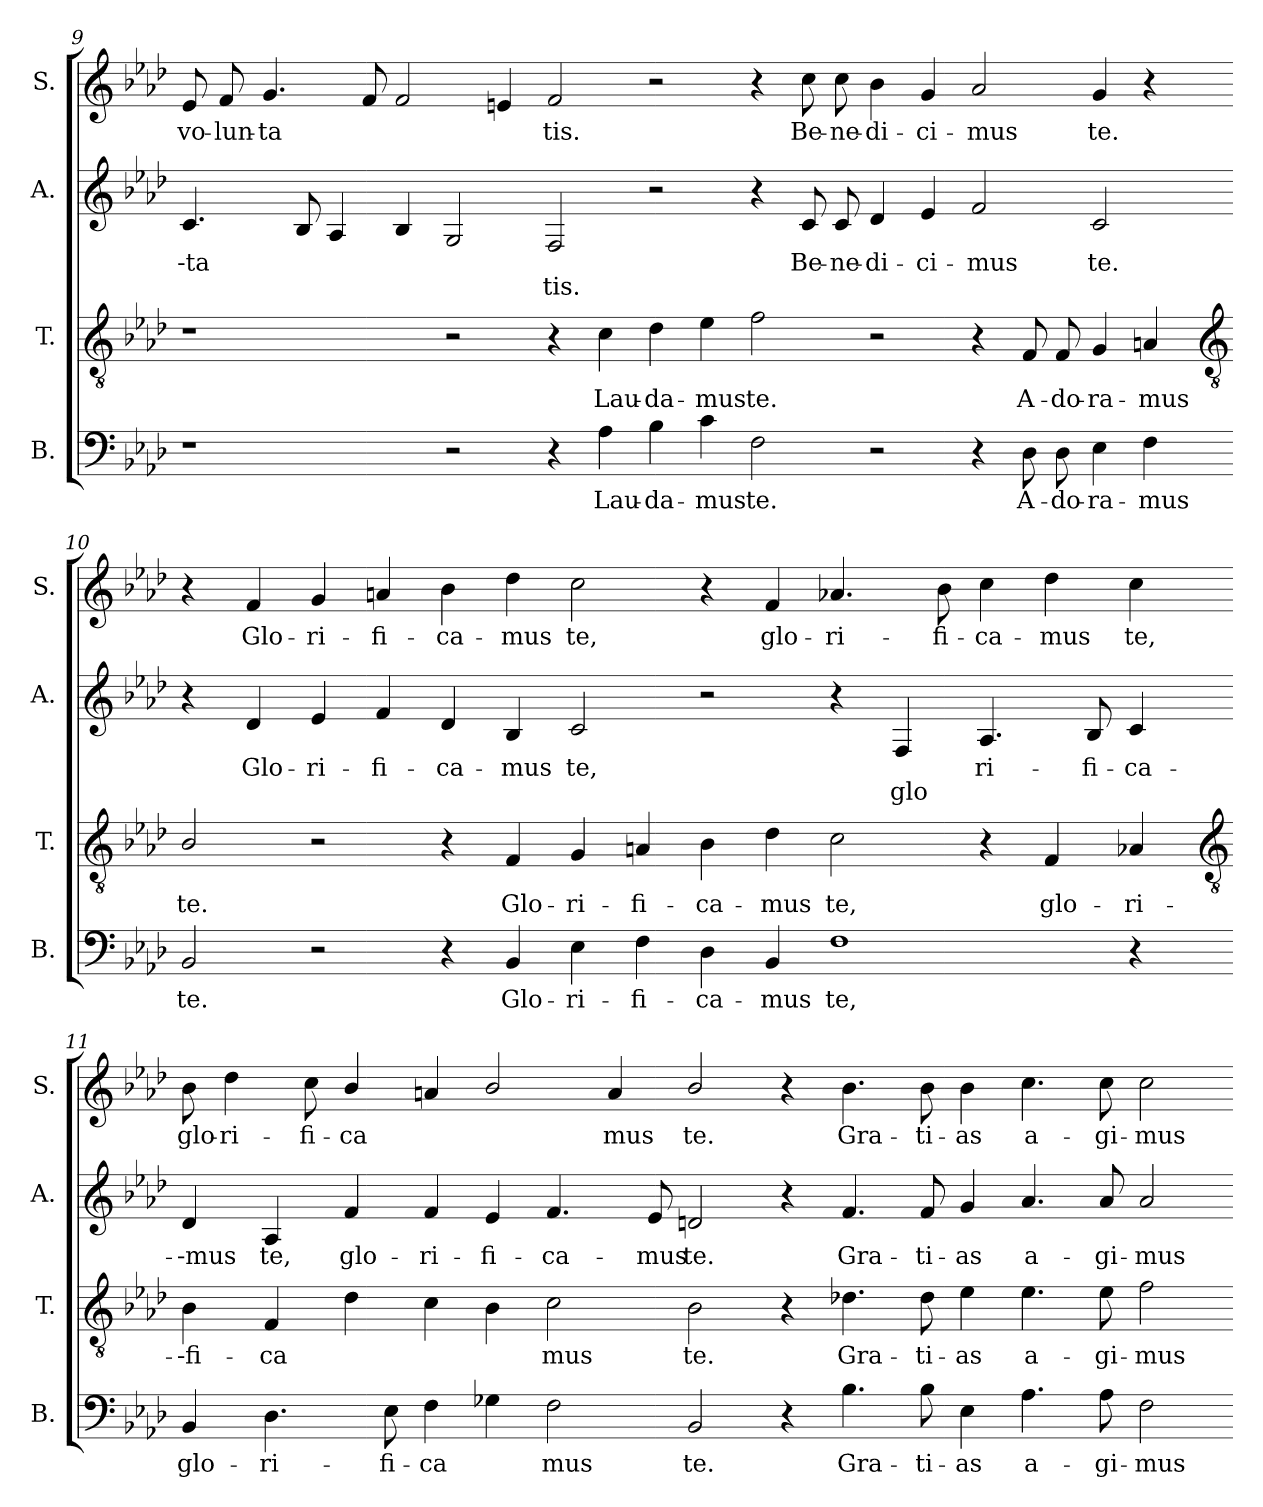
**kern	**text	**kern	**text	**kern	**text	**text	**kern	**text
*part4	*part4	*part3	*part3	*part2	*part2	*part2	*part1	*part1
*staff4	*staff4	*staff3	*staff3	*staff2	*staff2	*staff2	*staff1	*staff1
*I"B.	*	*I"T.	*	*I"A.	*	*	*I"S.	*
*I'B.	*	*I'T.	*	*I'A.	*	*	*I'S.	*
!!LO:LB:g=z
*clefF4	*	*clefGv2	*	*clefG2	*	*	*clefG2	*
*k[b-e-a-d-]	*	*k[b-e-a-d-]	*	*k[b-e-a-d-]	*	*	*k[b-e-a-d-]	*
*A-:	*	*A-:	*	*A-:	*	*	*A-:	*
=9	=9	=9	=9	=9	=9	=9	=9	=9
!	!	!	!	!	!LO:LY:b	!	!	!LO:LY:b
1r	.	1r	.	4.c	--ta	.	8e-	vo-
!	!	!	!	!	!	!	!	!LO:LY:b
.	.	.	.	.	.	.	8f	-lun-
!	!	!	!	!	!	!	!	!LO:LY:b
.	.	.	.	.	.	.	4.g	-ta
.	.	.	.	8B-	.	.	.	.
.	.	.	.	4A-	.	.	.	.
.	.	.	.	.	.	.	8f	.
.	.	.	.	4B-	.	.	2f	.
2r	.	2r	.	2G	.	.	.	.
.	.	.	.	.	.	.	4en	.
!	!	!	!	!	!	!LO:LY:b	!	!LO:LY:b
4r	.	4r	.	2F	.	tis.	2f	tis.
!	!LO:LY:b	!	!LO:LY:b	!	!	!	!	!
4A-	Lau-	4c	Lau-	.	.	.	.	.
!	!LO:LY:b	!	!LO:LY:b	!	!	!	!	!
4B-	-da-	4d-	-da-	2r	.	.	2r	.
!	!LO:LY:b	!	!LO:LY:b	!	!	!	!	!
4c	-mus	4e-	-mus	.	.	.	.	.
!	!LO:LY:b	!	!LO:LY:b	!	!	!	!	!
2F	te.	2f	te.	4r	.	.	4r	.
!	!	!	!	!	!LO:LY:b	!	!	!LO:LY:b
.	.	.	.	8c	Be-	.	8cc	Be-
!	!	!	!	!	!LO:LY:b	!	!	!LO:LY:b
.	.	.	.	8c	-ne-	.	8cc	-ne-
!	!	!	!	!	!LO:LY:b	!	!	!LO:LY:b
2r	.	2r	.	4d-	-di-	.	4b-	-di-
!	!	!	!	!	!LO:LY:b	!	!	!LO:LY:b
.	.	.	.	4e-	-ci-	.	4g	-ci-
!	!	!	!	!	!LO:LY:b	!	!	!LO:LY:b
4r	.	4r	.	2f	-mus	.	2a-	-mus
!	!LO:LY:b	!	!LO:LY:b	!	!	!	!	!
8D-	A-	8F	A-	.	.	.	.	.
!	!LO:LY:b	!	!LO:LY:b	!	!	!	!	!
8D-	-do-	8F	-do-	.	.	.	.	.
!	!LO:LY:b	!	!LO:LY:b	!	!LO:LY:b	!	!	!LO:LY:b
4E-	-ra-	4G	-ra-	2c	te.	.	4g	te.
!	!LO:LY:b	!	!LO:LY:b	!	!	!	!	!
4F	-mus	4An	-mus	.	.	.	4r	.
!!LO:LB:g=z
=10-	=10-	=10-	=10-	=10-	=10-	=10-	=10-	=10-
*	*	*clefGv2	*	*	*	*	*	*
!	!LO:LY:b	!	!LO:LY:b	!	!	!	!	!
2BB-	te.	2B-/	te.	4r	.	.	4r	.
!	!	!	!	!	!LO:LY:b	!	!	!LO:LY:b
.	.	.	.	4d-	Glo-	.	4f	Glo-
!	!	!	!	!	!LO:LY:b	!	!	!LO:LY:b
2r	.	2r	.	4e-	-ri-	.	4g	-ri-
!	!	!	!	!	!LO:LY:b	!	!	!LO:LY:b
.	.	.	.	4f	-fi-	.	4an	-fi-
!	!	!	!	!	!LO:LY:b	!	!	!LO:LY:b
4r	.	4r	.	4d-	-ca-	.	4b-	-ca-
!	!LO:LY:b	!	!LO:LY:b	!	!LO:LY:b	!	!	!LO:LY:b
4BB-	Glo-	4F	Glo-	4B-	-mus	.	4dd-	-mus
!	!LO:LY:b	!	!LO:LY:b	!	!LO:LY:b	!	!	!LO:LY:b
4E-	-ri-	4G	-ri-	2c	te,	.	2cc	te,
!	!LO:LY:b	!	!LO:LY:b	!	!	!	!	!
4F	-fi-	4An	-fi-	.	.	.	.	.
!	!LO:LY:b	!	!LO:LY:b	!	!	!	!	!
4D-	-ca-	4B-	-ca-	2r	.	.	4r	.
!	!LO:LY:b	!	!LO:LY:b	!	!	!	!	!LO:LY:b
4BB-	-mus	4d-	-mus	.	.	.	4f	glo-
!	!LO:LY:b	!	!LO:LY:b	!	!	!	!	!LO:LY:b
1F	te,	2c	te,	4r	.	.	4.a-X	-ri-
!	!	!	!	!	!	!LO:LY:b	!	!
.	.	.	.	4F	.	glo	.	.
!	!	!	!	!	!	!	!	!LO:LY:b
.	.	.	.	.	.	.	8b-	-fi-
!	!	!	!	!	!LO:LY:b	!	!	!LO:LY:b
.	.	4r	.	4.A-	ri-	.	4cc	-ca-
!	!	!	!LO:LY:b	!	!	!	!	!LO:LY:b
.	.	4F	glo-	.	.	.	4dd-	-mus
!	!	!	!	!	!LO:LY:b	!	!	!
.	.	.	.	8B-	-fi-	.	.	.
!	!	!	!LO:LY:b	!	!LO:LY:b	!	!	!LO:LY:b
4r	.	4A-X	-ri-	4c	-ca-	.	4cc	te,
!!LO:LB:g=z
=11-	=11-	=11-	=11-	=11-	=11-	=11-	=11-	=11-
*	*	*clefGv2	*	*	*	*	*	*
!	!LO:LY:b	!	!LO:LY:b	!	!LO:LY:b	!	!	!LO:LY:b
4BB-	glo-	4B-	--fi-	4d-	--mus	.	8b-	glo-
!	!	!	!	!	!	!	!	!LO:LY:b
.	.	.	.	.	.	.	4dd-	-ri-
!	!LO:LY:b	!	!LO:LY:b	!	!LO:LY:b	!	!	!
4.D-	-ri-	4F	-ca	4A-	te,	.	.	.
!	!	!	!	!	!	!	!	!LO:LY:b
.	.	.	.	.	.	.	8cc	-fi-
!	!	!	!	!	!LO:LY:b	!	!	!LO:LY:b
.	.	4d-	.	4f	glo-	.	4b-/	-ca
!	!LO:LY:b	!	!	!	!	!	!	!
8E-	-fi-	.	.	.	.	.	.	.
!	!LO:LY:b	!	!	!	!LO:LY:b	!	!	!
4F	-ca	4c	.	4f	-ri-	.	4an/	.
!	!	!	!	!	!LO:LY:b	!	!	!
4G-X	.	4B-	.	4e-	-fi-	.	2b-/	.
!	!LO:LY:b	!	!LO:LY:b	!	!LO:LY:b	!	!	!
2F	mus	2c	mus	4.f	-ca-	.	.	.
!	!	!	!	!	!	!	!	!LO:LY:b
.	.	.	.	.	.	.	4a	mus
!	!	!	!	!	!LO:LY:b	!	!	!
.	.	.	.	8e-	-mus	.	.	.
!	!LO:LY:b	!	!LO:LY:b	!	!LO:LY:b	!	!	!LO:LY:b
2BB-	te.	2B-	te.	2dn	te.	.	2b-/	te.
4r	.	4r	.	4r	.	.	4r	.
!	!LO:LY:b	!	!LO:LY:b	!	!LO:LY:b	!	!	!LO:LY:b
4.B-	Gra-	4.d-X	Gra-	4.f	Gra-	.	4.b-	Gra-
!	!LO:LY:b	!	!LO:LY:b	!	!LO:LY:b	!	!	!LO:LY:b
8B-	-ti-	8d-	-ti-	8f	-ti-	.	8b-	-ti-
!	!LO:LY:b	!	!LO:LY:b	!	!LO:LY:b	!	!	!LO:LY:b
4E-	-as	4e-	-as	4g	-as	.	4b-	-as
!	!LO:LY:b	!	!LO:LY:b	!	!LO:LY:b	!	!	!LO:LY:b
4.A-	a-	4.e-	a-	4.a-	a-	.	4.cc	a-
!	!LO:LY:b	!	!LO:LY:b	!	!LO:LY:b	!	!	!LO:LY:b
8A-	-gi-	8e-	-gi-	8a-	-gi-	.	8cc	-gi-
!	!LO:LY:b	!	!LO:LY:b	!	!LO:LY:b	!	!	!LO:LY:b
2F	-mus	2f	-mus	2a-	-mus	.	2cc	-mus
=-	=-	=-	=-	=-	=-	=-	=-	=-
*-	*-	*-	*-	*-	*-	*-	*-	*-
